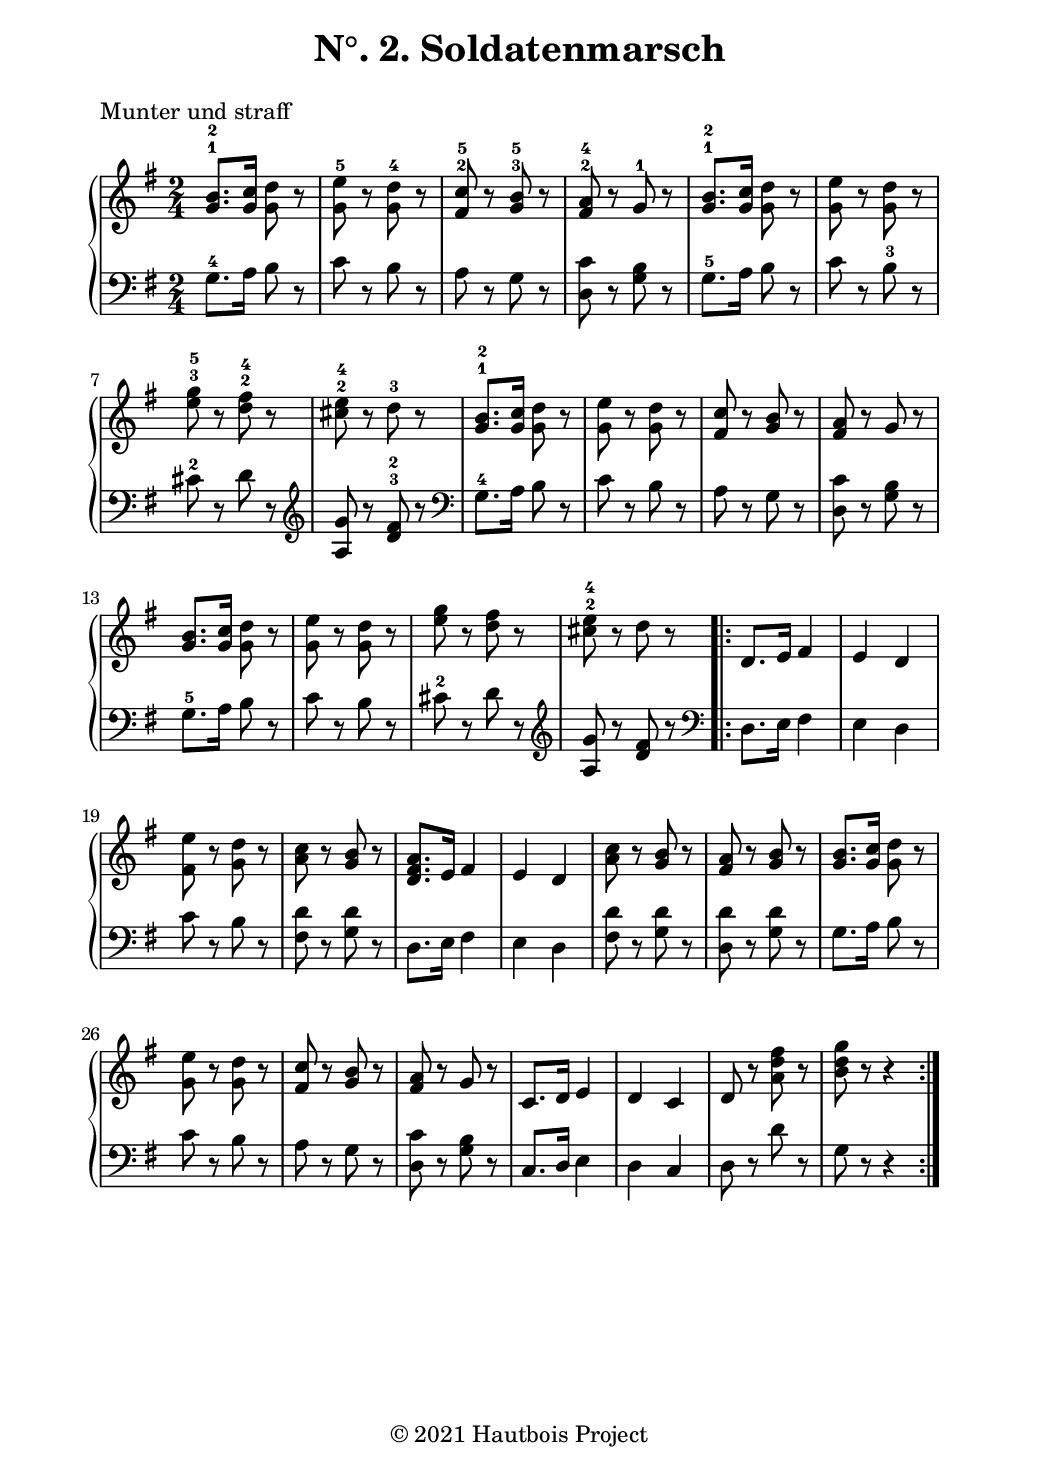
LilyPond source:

\version "2.22.1"
%% Generated by lilypond-book
%% Options: [exampleindent=10.16\mm,indent=0\mm,line-width=14.5\cm,noragged-right,papersize=a5,quote]
%\include "lilypond-book-preamble.ly"
\include "italiano.ly"

%****************************************************************
% Start cut-&-pastable-section

%****************************************************************

\paper {
  % Set paper
  #(set-paper-size "b5")
  indent = 0\mm
  line-width = 14.6\cm
  ragged-right = ##f
  line-width = #(- line-width (* mm 3.000000) (* mm 1))
}

\layout {
  
}

%*****************************************
%  Set Header
%*****************************************
\header {
  title = "N°. 2. Soldatenmarsch"
  subtitle = " "
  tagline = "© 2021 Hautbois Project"
}

%*****************************************
% Start Voice
% Write the voices here
%*****************************************
MyMeter = \time 2/4
%MyTempo = \tempo "Allegro" 4. = 76
MyKey = \key sol \major
PieceName = "Munter und straff"

VoiceI = \relative {
  \set fingeringOrientations = #'(up)
  
  %bar 1 - 4
  <sol'-1 si-2>8. <sol do>16 <sol re'>8 r 
  <sol mi'-5>8 r <sol re'-4> r
  <fad-2 do'-5> r <sol-3 si-5> r
  <fad-2 la-4> r sol-1 r
  
  %bar 5 - 8
  <sol-1 si-2>8. <sol do>16 <sol re'>8 r
  <sol mi'>8 r <sol re'> r
  <mi'-3 sol-5> r <re-2 fad-4> r
  <dod-2 mi-4> r <re-3> r

  %bar 9 - 12
  <sol,-1 si-2>8. <sol do>16 <sol re'>8 r 
  <sol mi'>8 r <sol re'> r
  <fad do'> r <sol si> r 
  <fad la> r sol r 
  
  %bar 13 - 16
  <sol si>8.  <sol do>16 <sol re'>8 r
  <sol mi'>8 r <sol re'> r
  <mi' sol>  r <re fad> r
  <dod-2 mi-4> r <re> r 

  \bar ".|:"
  %second part
  
  %bar 17 - 20
  re,8.  mi16 fad4
  mi re
  <fad mi'>8 r <sol re'> r
  <la do> r <sol si> r
  
  %bar 21 - 24
  <re fad la>8. mi16 fad4
  mi re
  <la' do>8 r <sol si> r
  <fad la> r <sol si> r
  
  %bar 25 - 28
  <sol si>8. <sol do>16 <sol re'>8 r8
  <sol mi'> r <sol re'> r
  <fad do'> r <sol si> r
  <fad la> r sol r

  
  %bar 29 - 32
  do,8. re16 mi4
  re do
  re8 r <la' re fad> r
  <si re sol> r r4
  
  \bar ":|."

}


BassoI = \relative {
  \set fingeringOrientations = #'(up)

  %bar 1 - 4
  sol8.-4 la16 si8 r
  do r si r
  la r sol r 
  <re  do'> r <sol si> r
  
  %bar 5 - 8
  sol8.-5 la16 si8 r
  do r si-3 r
  dod-2 r re r 
  \clef "treble" <la sol'> r <re-3 fad-2> r 

  %bar 9 - 12
  \clef "bass"
  sol,8.-4 la16 si8 r
  do r si r
  la r sol r 
  <re  do'> r <sol si> r
  
  %bar 13 - 16
  sol8.-5 la16 si8 r
  do r si r
  dod-2 r re r 
  \clef "treble" <la sol'> r <re fad> r
  
  %second part
  %bar 17 - 20
  \clef "bass" re,8. mi16 fad4
  mi re
  do'8 r si r
  <fad re'> r <sol re'> r 
  
  %bar 21 - 24
  re8. mi16 fad4
  mi re
  <fad re'>8 r <sol re'> r
  <re re'> r <sol re'> r
  
  %bar 25 - 28
  sol8. la16 si8 r
  do r si r
  la r sol r
  <re do'> r <sol si> r
  
  
  %bar 29 - 32
  do,8. re16 mi4
  re do
  re8 r re' r
  sol, r r4
}


%*****************************************
%  Start Score
%*****************************************

%\markup { \vspace #1 }
\score {
  \header {
    piece = \PieceName
  }
  \new PianoStaff <<
    \new Staff { 
      \clef "treble" 
      %\MyTempo
      \MyKey
      \MyMeter
        \VoiceI
    }
    \new Staff { 
      \clef "bass"
      %\MyTempo
      \MyKey
      \MyMeter
        \BassoI
    }
  >>
}
